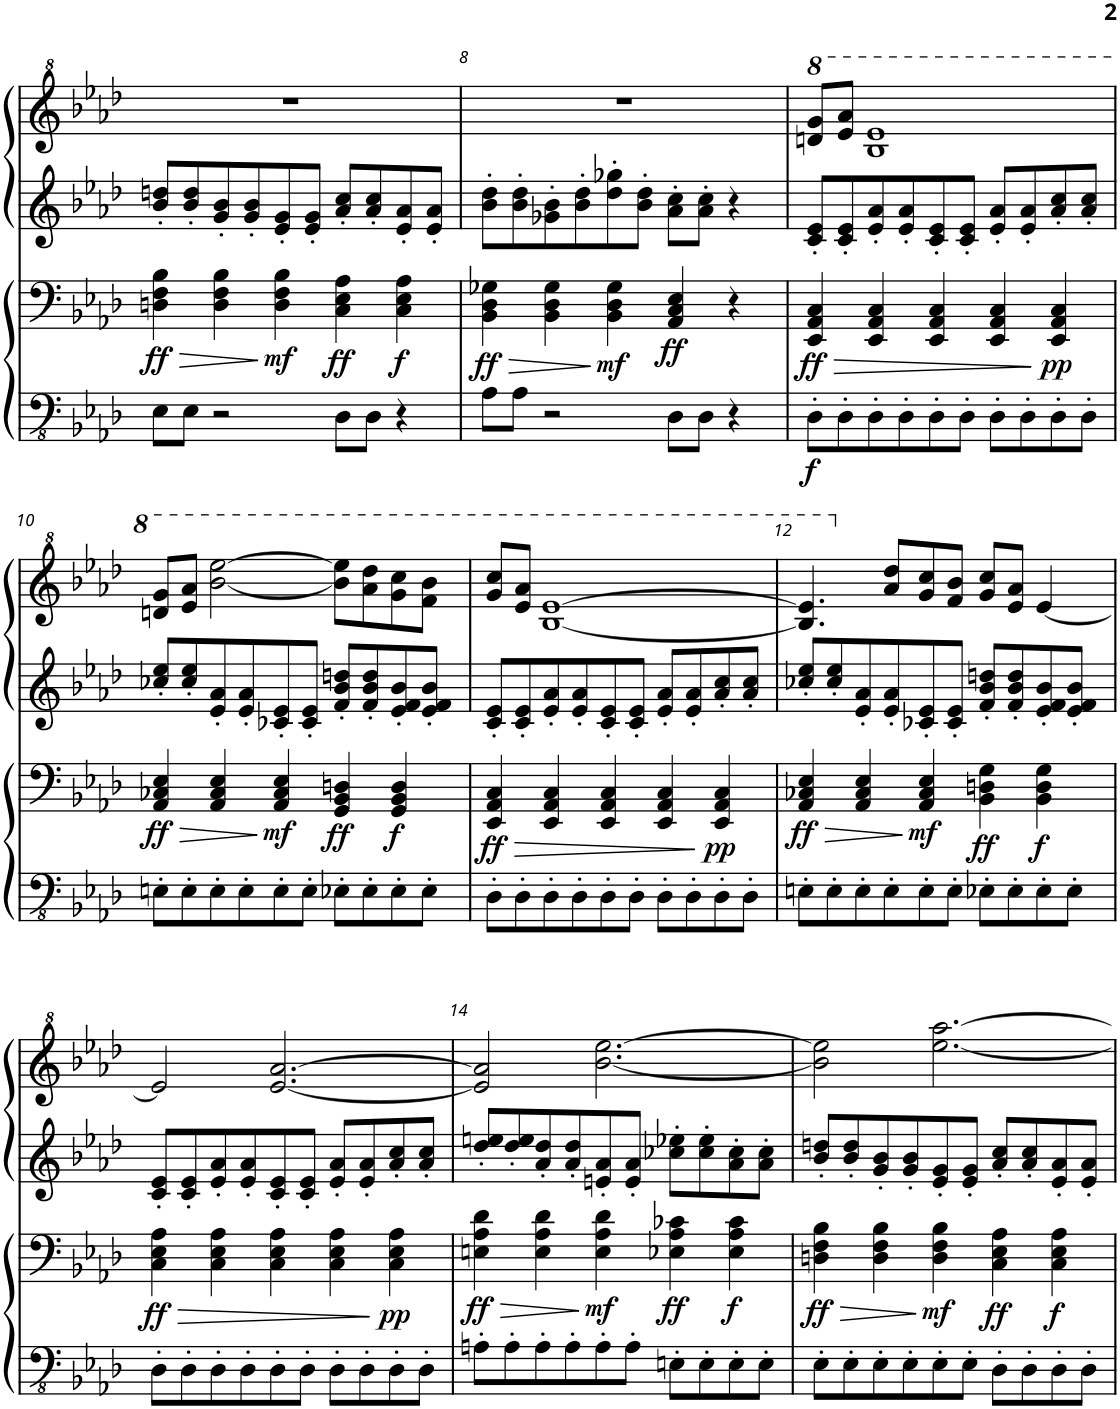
**kern	**dynam	**kern	**dynam	**kern	**kern
*part4	*part4	*part3	*part3	*part2	*part1
*staff4	*staff4	*staff3	*staff3	*staff2	*staff1
*I"Piano 4	*	*I"Piano	*	*I"Piano 3	*I"Piano
*I'Pno	*	*I'Pno	*	*I'Pno	*I'Pno
!!LO:PB:g=z
*clefFv4	*	*clefF4	*	*clefG2	*clefG^2
*k[b-e-a-d-]	*	*k[b-e-a-d-]	*	*k[b-e-a-d-]	*k[b-e-a-d-]
*M5/4	*	*M5/4	*	*M5/4	*M5/4
=7	=7	=7	=7	=7	=7
!	!	!	!LO:HP:b	!	!
!	!	!	!LO:DY:n=1:b	!	!
8EE-\L	.	4Dn\ 4F\ 4B-\	> ff	8b-/' 8ddn/'L	4%5r
8EE-\J	.	.	.	8b-/' 8dd/'	.
2r	.	4D\ 4F\ 4B-\	.	8g/' 8b-/'	.
.	.	.	.	8g/' 8b-/'	.
!	!	!	!LO:DY:n=2:b	!	!
.	.	4D\ 4F\ 4B-\	] mf	8e-/' 8g/'	.
.	.	.	.	8e-/' 8g/'J	.
!	!	!	!LO:DY:n=3:b	!	!
8DD-\L	.	4C\ 4E-\ 4A-\	ff	8a-/' 8cc/'L	.
8DD-\J	.	.	.	8a-/' 8cc/'	.
!	!	!	!LO:DY:n=4:b	!	!
4r	.	4C\ 4E-\ 4A-\	f	8e-/' 8a-/'	.
.	.	.	.	8e-/' 8a-/'J	.
=8	=8	=8	=8	=8	=8
!	!	!	!LO:HP:b	!	!
!	!	!	!LO:DY:n=1:b	!	!
8AA-\L	.	4BB-\ 4D-\ 4G-X\	> ff	8b-\' 8dd-\'L	4%5r
8AA-\J	.	.	.	8b-\' 8dd-\'	.
2r	.	4BB-\ 4D-\ 4G-\	.	8g-X\' 8b-\'	.
.	.	.	.	8b-\' 8dd-\'	.
!	!	!	!LO:DY:n=2:b	!	!
.	.	4BB-\ 4D-\ 4G-\	] mf	8dd-\' 8gg-X\'	.
.	.	.	.	8b-\' 8dd-\'J	.
!	!	!	!LO:DY:n=3:b	!	!
8DD-\L	.	4AA-/ 4C/ 4E-/	ff	8a-\' 8cc\'L	.
8DD-\J	.	.	.	8a-\' 8cc\'J	.
4r	.	4r	.	4r	.
=9	=9	=9	=9	=9	=9
!	!	!	!LO:HP:b	!	!
*	*	*	*	*	*8va
!	!LO:DY:b	!	!LO:DY:n=1:b	!	!
8DD-'\L	f	4EE-/ 4AA-/ 4C/	> ff	8c/' 8e-/'L	8dddn/ 8ggg/L
8DD-'\	.	.	.	8c/' 8e-/'	8eee-/ 8aaa-/J
8DD-'\	.	4EE-/ 4AA-/ 4C/	.	8e-/' 8a-/'	1bb- 1eee-
8DD-'\	.	.	.	8e-/' 8a-/'	.
8DD-'\	.	4EE-/ 4AA-/ 4C/	.	8c/' 8e-/'	.
8DD-'\J	.	.	.	8c/' 8e-/'J	.
8DD-'\L	.	4EE-/ 4AA-/ 4C/	.	8e-/' 8a-/'L	.
8DD-'\	.	.	.	8e-/' 8a-/'	.
!	!	!	!LO:DY:n=2:b	!	!
8DD-'\	.	4EE-/ 4AA-/ 4C/	] pp	8a-/' 8cc/'	.
8DD-'\J	.	.	.	8a-/' 8cc/'J	.
!!LO:LB:g=z
=10	=10	=10	=10	=10	=10
!	!	!	!LO:HP:b	!	!
!	!	!	!LO:DY:n=1:b	!	!
8EEn'\L	.	4AA-/ 4C-X/ 4E-/	> ff	8cc-X/' 8ee-/'L	8dddn/ 8ggg/L
8EE'\	.	.	.	8cc-/' 8ee-/'	8eee-/ 8aaa-/J
8EE'\	.	4AA-/ 4C-/ 4E-/	.	8e-/' 8a-/'	[2bbb-\ [2eeee-\
8EE'\	.	.	.	8e-/' 8a-/'	.
!	!	!	!LO:DY:n=2:b	!	!
8EE'\	.	4AA-/ 4C-/ 4E-/	] mf	8c-X/' 8e-/'	.
8EE'\J	.	.	.	8c-/' 8e-/'J	.
!	!	!	!LO:DY:n=3:b	!	!
8EE-X'\L	.	4GG/ 4BB-/ 4Dn/	ff	8f/' 8b-/' 8ddn/'L	8bbb-\] 8eeee-\]L
8EE-'\	.	.	.	8f/' 8b-/' 8dd/'	8aaa-\ 8dddd-\
!	!	!	!LO:DY:n=4:b	!	!
8EE-'\	.	4GG/ 4BB-/ 4D/	f	8e-/' 8f/' 8b-/'	8ggg\ 8cccc\
8EE-'\J	.	.	.	8e-/' 8f/' 8b-/'J	8fff\ 8bbb-\J
=11	=11	=11	=11	=11	=11
!	!	!	!LO:HP:b	!	!
!	!	!	!LO:DY:n=1:b	!	!
8DD-'\L	.	4EE-/ 4AA-/ 4C/	> ff	8c/' 8e-/'L	8ggg/ 8cccc/L
8DD-'\	.	.	.	8c/' 8e-/'	8eee-/ 8aaa-/J
8DD-'\	.	4EE-/ 4AA-/ 4C/	.	8e-/' 8a-/'	[1bb- [1eee-
8DD-'\	.	.	.	8e-/' 8a-/'	.
8DD-'\	.	4EE-/ 4AA-/ 4C/	.	8c/' 8e-/'	.
8DD-'\J	.	.	.	8c/' 8e-/'J	.
8DD-'\L	.	4EE-/ 4AA-/ 4C/	.	8e-/' 8a-/'L	.
8DD-'\	.	.	.	8e-/' 8a-/'	.
!	!	!	!LO:DY:n=2:b	!	!
8DD-'\	.	4EE-/ 4AA-/ 4C/	] pp	8a-/' 8cc/'	.
8DD-'\J	.	.	.	8a-/' 8cc/'J	.
=12	=12	=12	=12	=12	=12
!	!	!	!LO:HP:b	!	!
!	!	!	!LO:DY:n=1:b	!	!
8EEn'\L	.	4AA-/ 4C-X/ 4E-/	> ff	8cc-X/' 8ee-/'L	4.bb-/] 4.eee-/]
8EE'\	.	.	.	8cc-/' 8ee-/'	.
8EE'\	.	4AA-/ 4C-/ 4E-/	.	8e-/' 8a-/'	.
*	*	*	*	*	*X8va
8EE'\	.	.	.	8e-/' 8a-/'	8aa-/ 8ddd-/L
!	!	!	!LO:DY:n=2:b	!	!
8EE'\	.	4AA-/ 4C-/ 4E-/	] mf	8c-X/' 8e-/'	8gg/ 8ccc/
8EE'\J	.	.	.	8c-/' 8e-/'J	8ff/ 8bb-/J
!	!	!	!LO:DY:n=3:b	!	!
8EE-X'\L	.	4BB-\ 4Dn\ 4G\	ff	8f/' 8b-/' 8ddn/'L	8gg/ 8ccc/L
8EE-'\	.	.	.	8f/' 8b-/' 8dd/'	8ee-/ 8aa-/J
!	!	!	!LO:DY:n=4:b	!	!
8EE-'\	.	4BB-\ 4D\ 4G\	f	8e-/' 8f/' 8b-/'	[4ee-/
8EE-'\J	.	.	.	8e-/' 8f/' 8b-/'J	.
!!LO:LB:g=z
=13	=13	=13	=13	=13	=13
!	!	!	!LO:HP:b	!	!
!	!	!	!LO:DY:n=1:b	!	!
8DD-'\L	.	4C\ 4E-\ 4A-\	> ff	8c/' 8e-/'L	2ee-/]
8DD-'\	.	.	.	8c/' 8e-/'	.
8DD-'\	.	4C\ 4E-\ 4A-\	.	8e-/' 8a-/'	.
8DD-'\	.	.	.	8e-/' 8a-/'	.
8DD-'\	.	4C\ 4E-\ 4A-\	.	8c/' 8e-/'	[2.ee-/ [2.aa-/
8DD-'\J	.	.	.	8c/' 8e-/'J	.
8DD-'\L	.	4C\ 4E-\ 4A-\	.	8e-/' 8a-/'L	.
8DD-'\	.	.	.	8e-/' 8a-/'	.
!	!	!	!LO:DY:n=2:b	!	!
8DD-'\	.	4C\ 4E-\ 4A-\	] pp	8a-/' 8cc/'	.
8DD-'\J	.	.	.	8a-/' 8cc/'J	.
=14	=14	=14	=14	=14	=14
!	!	!	!LO:HP:b	!	!
!	!	!	!LO:DY:n=1:b	!	!
8AAn'\L	.	4En\ 4A-\ 4d-\	> ff	8dd-/' 8een/'L	2ee-/] 2aa-/]
8AA'\	.	.	.	8dd-/' 8ee/'	.
8AA'\	.	4E\ 4A-\ 4d-\	.	8a-/' 8dd-/'	.
8AA'\	.	.	.	8a-/' 8dd-/'	.
!	!	!	!LO:DY:n=2:b	!	!
8AA'\	.	4E\ 4A-\ 4d-\	] mf	8en/' 8a-/'	[2.bb-\ [2.eee-\
8AA'\J	.	.	.	8e/' 8a-/'J	.
!	!	!	!LO:DY:n=3:b	!	!
8EEn'\L	.	4E-X\ 4A-\ 4c-X\	ff	8cc-X\' 8ee-X\'L	.
8EE'\	.	.	.	8cc-\' 8ee-\'	.
!	!	!	!LO:DY:n=4:b	!	!
8EE'\	.	4E-\ 4A-\ 4c-\	f	8a-\' 8cc-\'	.
8EE'\J	.	.	.	8a-\' 8cc-\'J	.
=15	=15	=15	=15	=15	=15
!	!	!	!LO:HP:b	!	!
!	!	!	!LO:DY:n=1:b	!	!
8EE-'\L	.	4Dn\ 4F\ 4B-\	> ff	8b-/' 8ddn/'L	2bb-\] 2eee-\]
8EE-'\	.	.	.	8b-/' 8dd/'	.
8EE-'\	.	4D\ 4F\ 4B-\	.	8g/' 8b-/'	.
8EE-'\	.	.	.	8g/' 8b-/'	.
!	!	!	!LO:DY:n=2:b	!	!
8EE-'\	.	4D\ 4F\ 4B-\	] mf	8e-/' 8g/'	[2.eee-\ [2.aaa-\
8EE-'\J	.	.	.	8e-/' 8g/'J	.
!	!	!	!LO:DY:n=3:b	!	!
8DD-'\L	.	4C\ 4E-\ 4A-\	ff	8a-/' 8cc/'L	.
8DD-'\	.	.	.	8a-/' 8cc/'	.
!	!	!	!LO:DY:n=4:b	!	!
8DD-'\	.	4C\ 4E-\ 4A-\	f	8e-/' 8a-/'	.
8DD-'\J	.	.	.	8e-/' 8a-/'J	.
=	=	=	=	=	=
*-	*-	*-	*-	*-	*-
